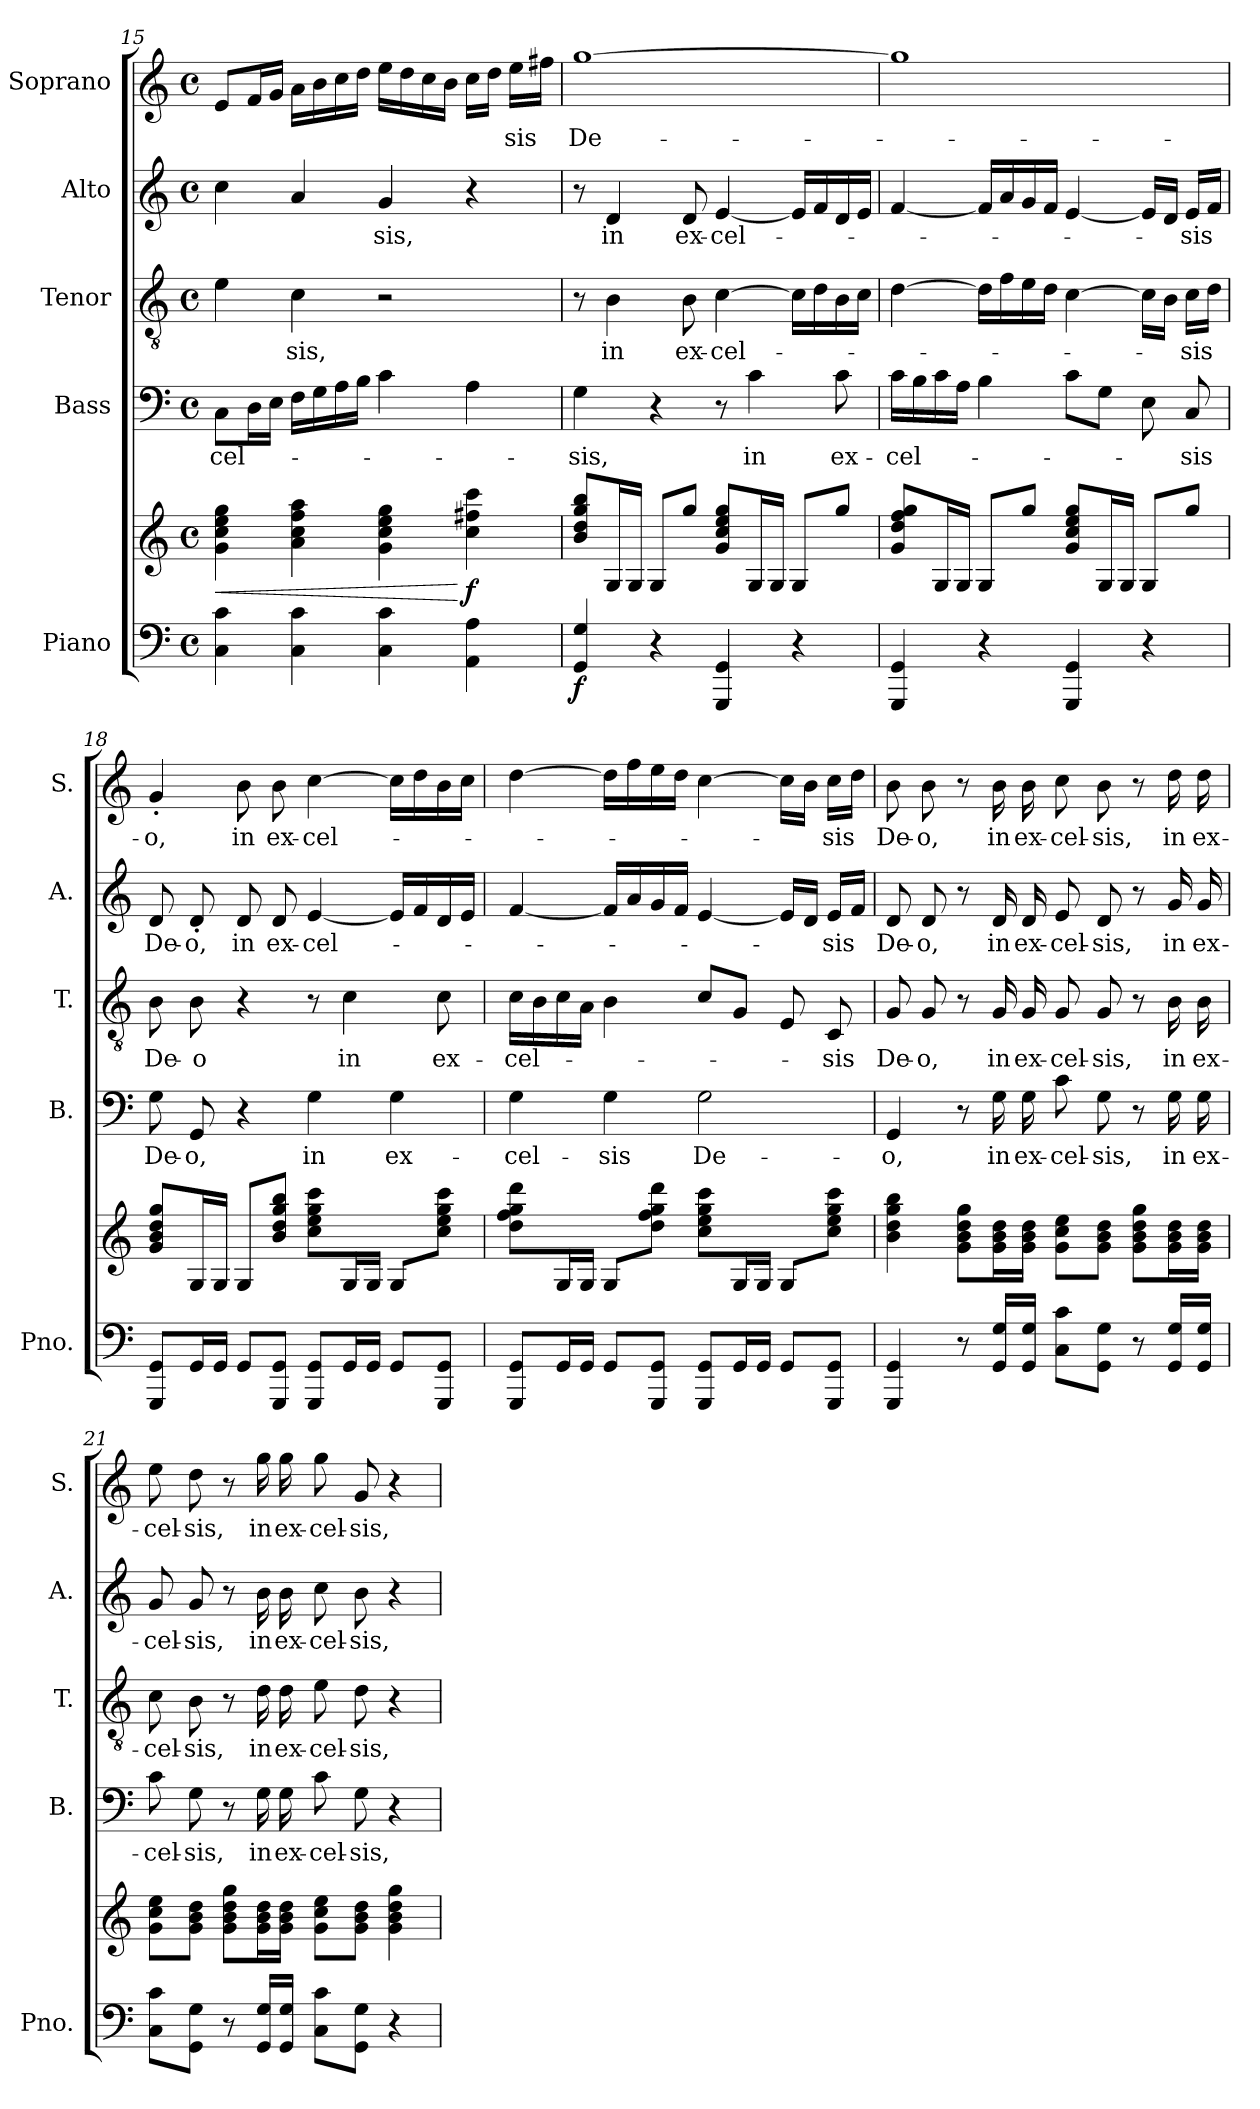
**kern	**kern	**dynam	**kern	**text	**kern	**text	**kern	**text	**kern	**text
*part5	*part5	*part5	*part4	*part4	*part3	*part3	*part2	*part2	*part1	*part1
*staff6	*staff5	*staff5/6	*staff4	*staff4	*staff3	*staff3	*staff2	*staff2	*staff1	*staff1
*I"Piano	*	*	*I"Bass	*	*I"Tenor	*	*I"Alto	*	*I"Soprano	*
*I'Pno.	*	*	*I'B.	*	*I'T.	*	*I'A.	*	*I'S.	*
*clefF4	*clefG2	*	*clefF4	*	*clefGv2	*	*clefG2	*	*clefG2	*
*k[]	*k[]	*	*k[]	*	*k[]	*	*k[]	*	*k[]	*
*M4/4	*M4/4	*	*M4/4	*	*M4/4	*	*M4/4	*	*M4/4	*
*met(c)	*met(c)	*	*met(c)	*	*met(c)	*	*met(c)	*	*met(c)	*
=15	=15	=15	=15	=15	=15	=15	=15	=15	=15	=15
!	!	!LO:HP:b	!	!LO:LY:b	!	!	!	!	!	!
4C\ 4c\	4g\ 4cc\ 4ee\ 4gg\	<	8C\L	-cel-	4e\	.	4cc\	.	8e/L	.
.	.	.	16D\L	.	.	.	.	.	16f/L	.
.	.	.	16E\JJ	.	.	.	.	.	16g/JJ	.
!	!	!	!	!	!	!LO:LY:b	!	!	!	!
4C\ 4c\	4a\ 4cc\ 4ff\ 4aa\	.	16F\LL	.	4c\	-sis,	4a/	.	16a\LL	.
.	.	.	16G\	.	.	.	.	.	16b\	.
.	.	.	16A\	.	.	.	.	.	16cc\	.
.	.	.	16B\JJ	.	.	.	.	.	16dd\JJ	.
!	!	!	!	!	!	!	!	!LO:LY:b	!	!
4C\ 4c\	4g\ 4cc\ 4ee\ 4gg\	.	4c\	.	2r	.	4g/	-sis,	16ee\LL	.
.	.	.	.	.	.	.	.	.	16dd\	.
.	.	.	.	.	.	.	.	.	16cc\	.
.	.	.	.	.	.	.	.	.	16b\JJ	.
!	!	!LO:DY:n=1:b	!	!	!	!	!	!	!	!
4AA\ 4A\	4cc\ 4ff#X\ 4ccc\	[ f	4A\	.	.	.	4r	.	16cc\LL	.
.	.	.	.	.	.	.	.	.	16dd\JJ	.
!	!	!	!	!	!	!	!	!	!	!LO:LY:b
.	.	.	.	.	.	.	.	.	16ee\LL	-sis
.	.	.	.	.	.	.	.	.	16ff#X\JJ	.
!!LO:LB:g=z
=16	=16	=16	=16	=16	=16	=16	=16	=16	=16	=16
!	!	!LO:DY:b=2	!	!LO:LY:b	!	!	!	!	!	!LO:LY:b
4GG/ 4G/	8b/ 8dd/ 8gg/ 8bb/L	f	4G\	-sis,	8r	.	8r	.	[1gg	De-
!	!	!	!	!	!	!LO:LY:b	!	!LO:LY:b	!	!
.	16G/L	.	.	.	4B\	in	4d/	in	.	.
.	16G/JJ	.	.	.	.	.	.	.	.	.
4r	8G/L	.	4r	.	.	.	.	.	.	.
!	!	!	!	!	!	!LO:LY:b	!	!LO:LY:b	!	!
.	8gg/J	.	.	.	8B\	ex-	8d/	ex-	.	.
!	!	!	!	!	!	!LO:LY:b	!	!LO:LY:b	!	!
4GGG/ 4GG/	8g/ 8cc/ 8ee/ 8gg/L	.	8r	.	[4c\	-cel-	[4e/	-cel-	.	.
!	!	!	!	!LO:LY:b	!	!	!	!	!	!
.	16G/L	.	4c\	in	.	.	.	.	.	.
.	16G/JJ	.	.	.	.	.	.	.	.	.
4r	8G/L	.	.	.	16c\LL]	.	16e/LL]	.	.	.
.	.	.	.	.	16d\	.	16f/	.	.	.
!	!	!	!	!LO:LY:b	!	!	!	!	!	!
.	8gg/J	.	8c\	ex-	16B\	.	16d/	.	.	.
.	.	.	.	.	16c\JJ	.	16e/JJ	.	.	.
=17	=17	=17	=17	=17	=17	=17	=17	=17	=17	=17
!	!	!	!	!LO:LY:b	!	!	!	!	!	!
4GGG/ 4GG/	8g/ 8dd/ 8ff/ 8gg/L	.	16c\LL	-cel-	[4d\	.	[4f/	.	1gg]	.
.	.	.	16B\	.	.	.	.	.	.	.
.	16G/L	.	16c\	.	.	.	.	.	.	.
.	16G/JJ	.	16A\JJ	.	.	.	.	.	.	.
4r	8G/L	.	4B\	.	16d\LL]	.	16f/LL]	.	.	.
.	.	.	.	.	16f\	.	16a/	.	.	.
.	8gg/J	.	.	.	16e\	.	16g/	.	.	.
.	.	.	.	.	16d\JJ	.	16f/JJ	.	.	.
4GGG/ 4GG/	8g/ 8cc/ 8ee/ 8gg/L	.	8c\L	.	[4c\	.	[4e/	.	.	.
.	16G/L	.	8G\J	.	.	.	.	.	.	.
.	16G/JJ	.	.	.	.	.	.	.	.	.
4r	8G/L	.	8E\	.	16c\LL]	.	16e/LL]	.	.	.
.	.	.	.	.	16B\JJ	.	16d/JJ	.	.	.
!	!	!	!	!LO:LY:b	!	!LO:LY:b	!	!LO:LY:b	!	!
.	8gg/J	.	8C/	-sis	16c\LL	-sis	16e/LL	-sis	.	.
.	.	.	.	.	16d\JJ	.	16f/JJ	.	.	.
=18	=18	=18	=18	=18	=18	=18	=18	=18	=18	=18
!	!	!	!	!LO:LY:b	!	!LO:LY:b	!	!LO:LY:b	!	!LO:LY:b
8GGG/ 8GG/L	8g/ 8b/ 8dd/ 8gg/L	.	8G\	De-	8B\	De-	8d/	De-	4g'/	-o,
!	!	!	!	!LO:LY:b	!	!LO:LY:b	!	!LO:LY:b	!	!
16GG/L	16G/L	.	8GG/	-o,	8B\	-o	8d'/	-o,	.	.
16GG/JJ	16G/JJ	.	.	.	.	.	.	.	.	.
!	!	!	!	!	!	!	!	!LO:LY:b	!	!LO:LY:b
8GG/L	8G/L	.	4r	.	4r	.	8d/	in	8b\	in
!	!	!	!	!	!	!	!	!LO:LY:b	!	!LO:LY:b
8GGG/ 8GG/J	8b/ 8dd/ 8gg/ 8bb/J	.	.	.	.	.	8d/	ex-	8b\	ex-
!	!	!	!	!LO:LY:b	!	!	!	!LO:LY:b	!	!LO:LY:b
8GGG/ 8GG/L	8cc\ 8ee\ 8gg\ 8ccc\L	.	4G\	in	8r	.	[4e/	-cel-	[4cc\	-cel-
!	!	!	!	!	!	!LO:LY:b	!	!	!	!
16GG/L	16G/L	.	.	.	4c\	in	.	.	.	.
16GG/JJ	16G/JJ	.	.	.	.	.	.	.	.	.
!	!	!	!	!LO:LY:b	!	!	!	!	!	!
8GG/L	8G/L	.	4G\	ex-	.	.	16e/LL]	.	16cc\LL]	.
.	.	.	.	.	.	.	16f/	.	16dd\	.
!	!	!	!	!	!	!LO:LY:b	!	!	!	!
8GGG/ 8GG/J	8cc\ 8ee\ 8gg\ 8ccc\J	.	.	.	8c\	ex-	16d/	.	16b\	.
.	.	.	.	.	.	.	16e/JJ	.	16cc\JJ	.
!!LO:PB:g=z
=19	=19	=19	=19	=19	=19	=19	=19	=19	=19	=19
!	!	!	!	!LO:LY:b	!	!LO:LY:b	!	!	!	!
8GGG/ 8GG/L	8dd\ 8ff\ 8gg\ 8ddd\L	.	4G\	-cel-	16c\LL	-cel-	[4f/	.	[4dd\	.
.	.	.	.	.	16B\	.	.	.	.	.
16GG/L	16G/L	.	.	.	16c\	.	.	.	.	.
16GG/JJ	16G/JJ	.	.	.	16A\JJ	.	.	.	.	.
!	!	!	!	!LO:LY:b	!	!	!	!	!	!
8GG/L	8G/L	.	4G\	-sis	4B\	.	16f/LL]	.	16dd\LL]	.
.	.	.	.	.	.	.	16a/	.	16ff\	.
8GGG/ 8GG/J	8dd\ 8ff\ 8gg\ 8ddd\J	.	.	.	.	.	16g/	.	16ee\	.
.	.	.	.	.	.	.	16f/JJ	.	16dd\JJ	.
!	!	!	!	!LO:LY:b	!	!	!	!	!	!
8GGG/ 8GG/L	8cc\ 8ee\ 8gg\ 8ccc\L	.	2G\	De-	8c/L	.	[4e/	.	[4cc\	.
16GG/L	16G/L	.	.	.	8G/J	.	.	.	.	.
16GG/JJ	16G/JJ	.	.	.	.	.	.	.	.	.
8GG/L	8G/L	.	.	.	8E/	.	16e/LL]	.	16cc\LL]	.
.	.	.	.	.	.	.	16d/JJ	.	16b\JJ	.
!	!	!	!	!	!	!LO:LY:b	!	!LO:LY:b	!	!LO:LY:b
8GGG/ 8GG/J	8cc\ 8ee\ 8gg\ 8ccc\J	.	.	.	8C/	-sis	16e/LL	-sis	16cc\LL	-sis
.	.	.	.	.	.	.	16f/JJ	.	16dd\JJ	.
=20	=20	=20	=20	=20	=20	=20	=20	=20	=20	=20
!	!	!	!	!LO:LY:b	!	!LO:LY:b	!	!LO:LY:b	!	!LO:LY:b
4GGG/ 4GG/	4b\ 4dd\ 4gg\ 4bb\	.	4GG/	-o,	8G/	De-	8d/	De-	8b\	De-
!	!	!	!	!	!	!LO:LY:b	!	!LO:LY:b	!	!LO:LY:b
.	.	.	.	.	8G/	-o,	8d/	-o,	8b\	-o,
8r	8g\ 8b\ 8dd\ 8gg\L	.	8r	.	8r	.	8r	.	8r	.
!	!	!	!	!LO:LY:b	!	!LO:LY:b	!	!LO:LY:b	!	!LO:LY:b
16GG/ 16G/LL	16g\ 16b\ 16dd\L	.	16G\	in	16G/	in	16d/	in	16b\	in
!	!	!	!	!LO:LY:b	!	!LO:LY:b	!	!LO:LY:b	!	!LO:LY:b
16GG/ 16G/JJ	16g\ 16b\ 16dd\JJ	.	16G\	ex-	16G/	ex-	16d/	ex-	16b\	ex-
!	!	!	!	!LO:LY:b	!	!LO:LY:b	!	!LO:LY:b	!	!LO:LY:b
8C\ 8c\L	8g\ 8cc\ 8ee\L	.	8c\	-cel-	8G/	-cel-	8e/	-cel-	8cc\	-cel-
!	!	!	!	!LO:LY:b	!	!LO:LY:b	!	!LO:LY:b	!	!LO:LY:b
8GG\ 8G\J	8g\ 8b\ 8dd\J	.	8G\	-sis,	8G/	-sis,	8d/	-sis,	8b\	-sis,
8r	8g\ 8b\ 8dd\ 8gg\L	.	8r	.	8r	.	8r	.	8r	.
!	!	!	!	!LO:LY:b	!	!LO:LY:b	!	!LO:LY:b	!	!LO:LY:b
16GG/ 16G/LL	16g\ 16b\ 16dd\L	.	16G\	in	16B\	in	16g/	in	16dd\	in
!	!	!	!	!LO:LY:b	!	!LO:LY:b	!	!LO:LY:b	!	!LO:LY:b
16GG/ 16G/JJ	16g\ 16b\ 16dd\JJ	.	16G\	ex-	16B\	ex-	16g/	ex-	16dd\	ex-
=21	=21	=21	=21	=21	=21	=21	=21	=21	=21	=21
!	!	!	!	!LO:LY:b	!	!LO:LY:b	!	!LO:LY:b	!	!LO:LY:b
8C\ 8c\L	8g\ 8cc\ 8ee\L	.	8c\	-cel-	8c\	-cel-	8g/	-cel-	8ee\	-cel-
!	!	!	!	!LO:LY:b	!	!LO:LY:b	!	!LO:LY:b	!	!LO:LY:b
8GG\ 8G\J	8g\ 8b\ 8dd\J	.	8G\	-sis,	8B\	-sis,	8g/	-sis,	8dd\	-sis,
8r	8g\ 8b\ 8dd\ 8gg\L	.	8r	.	8r	.	8r	.	8r	.
!	!	!	!	!LO:LY:b	!	!LO:LY:b	!	!LO:LY:b	!	!LO:LY:b
16GG/ 16G/LL	16g\ 16b\ 16dd\L	.	16G\	in	16d\	in	16b\	in	16gg\	in
!	!	!	!	!LO:LY:b	!	!LO:LY:b	!	!LO:LY:b	!	!LO:LY:b
16GG/ 16G/JJ	16g\ 16b\ 16dd\JJ	.	16G\	ex-	16d\	ex-	16b\	ex-	16gg\	ex-
!	!	!	!	!LO:LY:b	!	!LO:LY:b	!	!LO:LY:b	!	!LO:LY:b
8C\ 8c\L	8g\ 8cc\ 8ee\L	.	8c\	-cel-	8e\	-cel-	8cc\	-cel-	8gg\	-cel-
!	!	!	!	!LO:LY:b	!	!LO:LY:b	!	!LO:LY:b	!	!LO:LY:b
8GG\ 8G\J	8g\ 8b\ 8dd\J	.	8G\	-sis,	8d\	-sis,	8b\	-sis,	8g/	-sis,
4r	4g\ 4b\ 4dd\ 4gg\	.	4r	.	4r	.	4r	.	4r	.
=	=	=	=	=	=	=	=	=	=	=
*-	*-	*-	*-	*-	*-	*-	*-	*-	*-	*-
